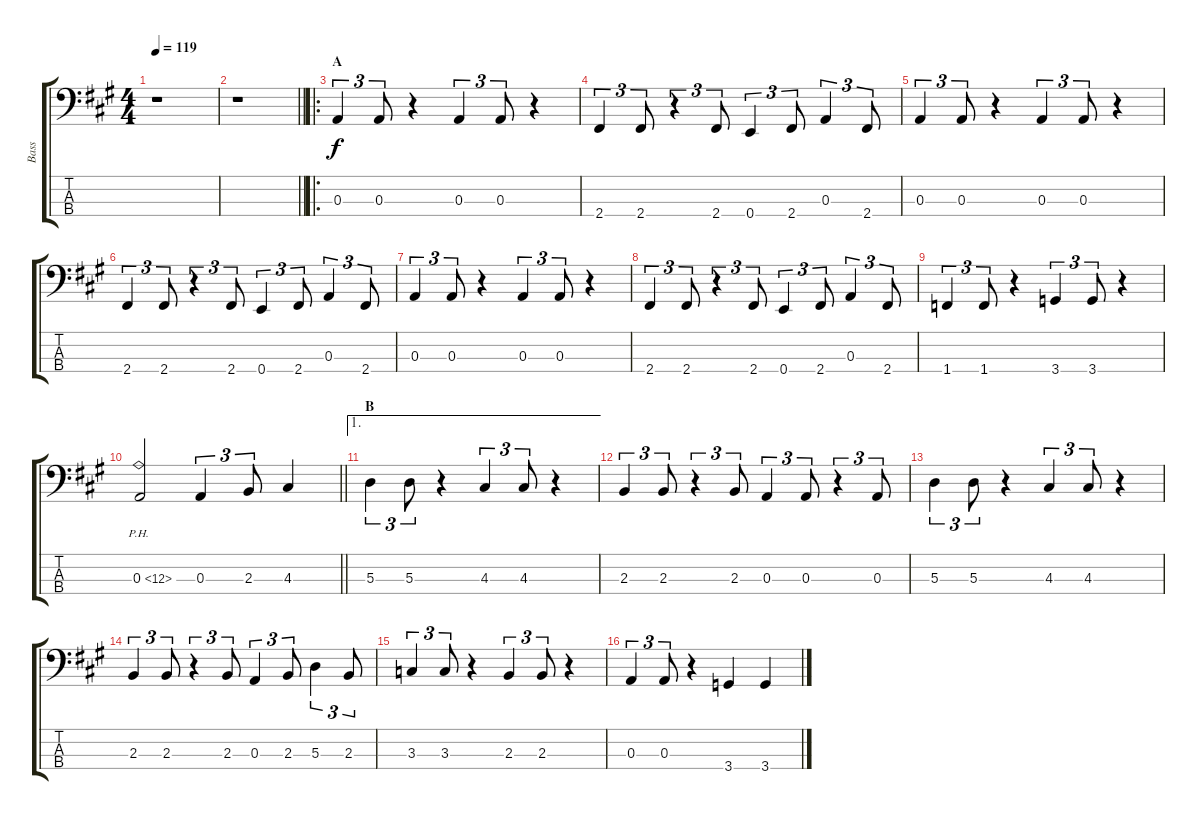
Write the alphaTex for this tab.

\track ("Bass" "Bass") {instrument electricbassfinger}
\staff {score tabs}
\tuning (G2 D2 A1 E1) {hide}
\ts (4 4)
\tempo 119
\clef f4
\ks a
r.1{dy f instrument electricbassfinger} |
\barLineRight lightlight
r.1 |
\ro
\section ("" "A")
0.3.4{tu (3 2)} 0.3.8{tu (3 2)} r.4 0.3.4{tu (3 2)} 0.3.8{tu (3 2)} r.4 |
2.4.4{tu (3 2)} 2.4.8{tu (3 2)} r.4{tu (3 2)} 2.4.8{tu (3 2)} 0.4.4{tu (3 2)} 2.4.8{tu (3 2)} 0.3.4{tu (3 2)} 2.4.8{tu (3 2)} |
0.3.4{tu (3 2)} 0.3.8{tu (3 2)} r.4 0.3.4{tu (3 2)} 0.3.8{tu (3 2)} r.4 |
2.4.4{tu (3 2)} 2.4.8{tu (3 2)} r.4{tu (3 2)} 2.4.8{tu (3 2)} 0.4.4{tu (3 2)} 2.4.8{tu (3 2)} 0.3.4{tu (3 2)} 2.4.8{tu (3 2)} |
0.3.4{tu (3 2)} 0.3.8{tu (3 2)} r.4 0.3.4{tu (3 2)} 0.3.8{tu (3 2)} r.4 |
2.4.4{tu (3 2)} 2.4.8{tu (3 2)} r.4{tu (3 2)} 2.4.8{tu (3 2)} 0.4.4{tu (3 2)} 2.4.8{tu (3 2)} 0.3.4{tu (3 2)} 2.4.8{tu (3 2)} |
1.4.4{tu (3 2)} 1.4.8{tu (3 2)} r.4 3.4.4{tu (3 2)} 3.4.8{tu (3 2)} r.4 |
\barLineRight lightlight
0.3{ph 12}.2 0.3.4{tu (3 2)} 2.3.8{tu (3 2)} 4.3.4 |
\ae 1
\section ("" "B")
5.3.4{tu (3 2)} 5.3.8{tu (3 2)} r.4 4.3.4{tu (3 2)} 4.3.8{tu (3 2)} r.4 |
2.3.4{tu (3 2)} 2.3.8{tu (3 2)} r.4{tu (3 2)} 2.3.8{tu (3 2)} 0.3.4{tu (3 2)} 0.3.8{tu (3 2)} r.4{tu (3 2)} 0.3.8{tu (3 2)} |
5.3.4{tu (3 2)} 5.3.8{tu (3 2)} r.4 4.3.4{tu (3 2)} 4.3.8{tu (3 2)} r.4 |
2.3.4{tu (3 2)} 2.3.8{tu (3 2)} r.4{tu (3 2)} 2.3.8{tu (3 2)} 0.3.4{tu (3 2)} 2.3.8{tu (3 2)} 5.3.4{tu (3 2)} 2.3.8{tu (3 2)} |
3.3.4{tu (3 2)} 3.3.8{tu (3 2)} r.4 2.3.4{tu (3 2)} 2.3.8{tu (3 2)} r.4 |
0.3.4{tu (3 2)} 0.3.8{tu (3 2)} r.4 3.4.4 3.4.4
